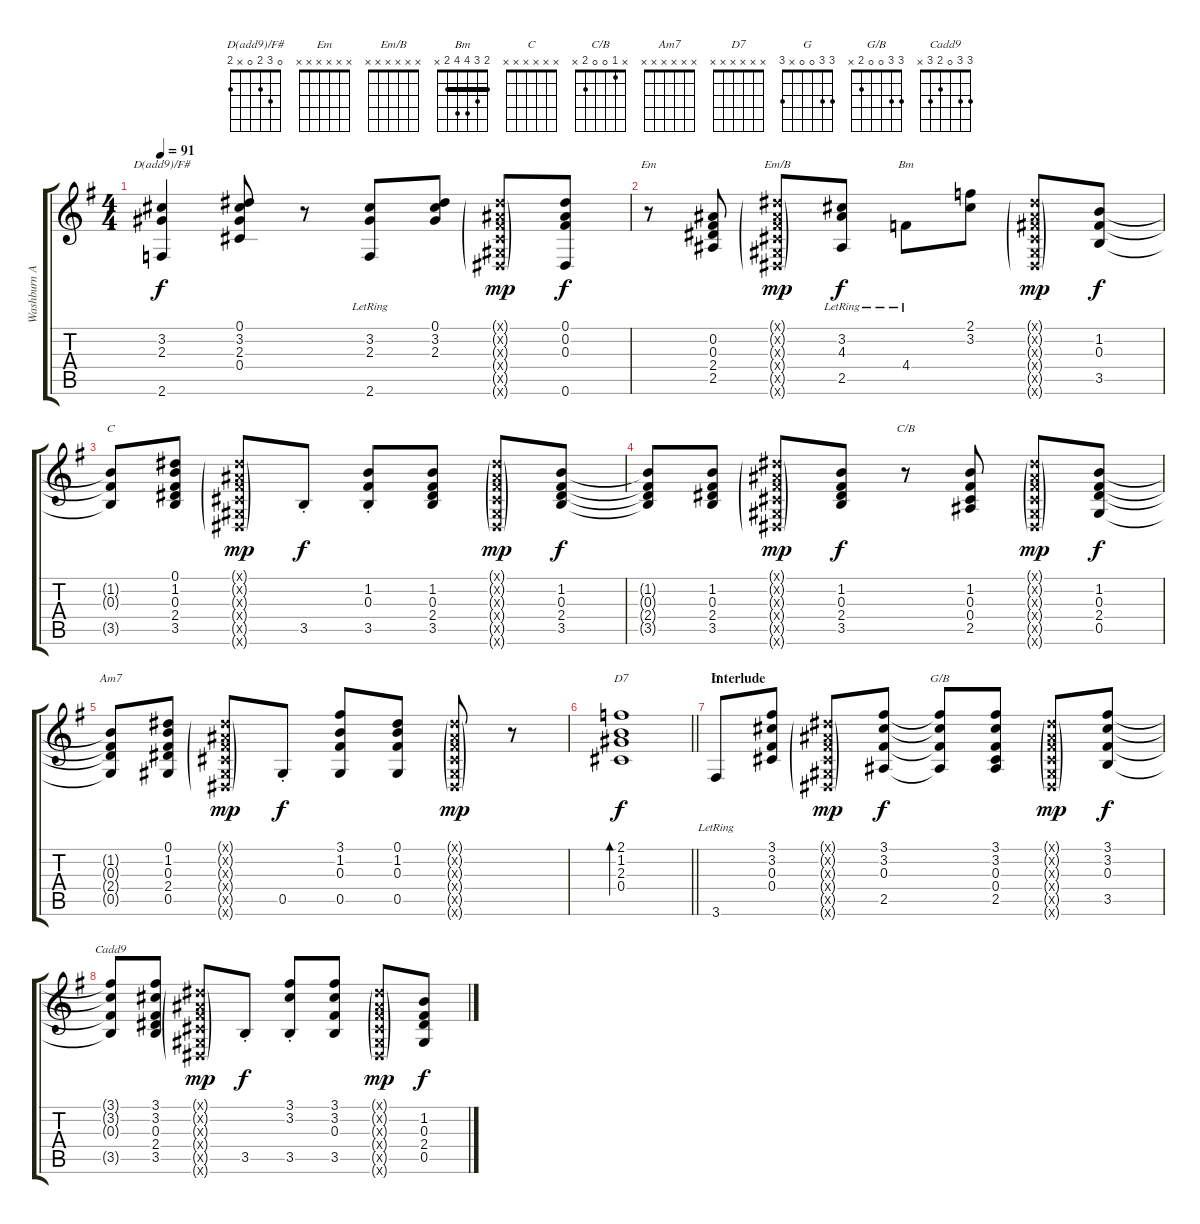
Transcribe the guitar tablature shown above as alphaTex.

\track ("Washburn Acoustic" "Washburn A") {instrument acousticguitarsteel}
\staff {score tabs}
\tuning (Eb4 Bb3 Gb3 Db3 Ab2 Eb2) {hide}
\chord ("D(add9)/F#" 0 3 2 0 x 2)
\chord ("Em" x x x x x x)
\chord ("Em/B" x x x x x x)
\chord ("Bm" 2 3 4 4 2 x) {barre 2}
\chord ("C" x x x x x x)
\chord ("C/B" x 1 0 0 2 x)
\chord ("Am7" x x x x x x)
\chord ("D7" x x x x x x)
\chord ("G" 3 3 0 0 x 3)
\chord ("G/B" 3 3 0 0 2 x)
\chord ("Cadd9" 3 3 0 2 3 x)
\ts (4 4)
\tempo 91
\clef g2
\ks g
(3.2 2.3 2.6).4{ch "D(add9)/F#" dy f} (0.1 3.2 2.3 0.4).8 r.8 (3.2 2.3 2.6{lr}).8 (0.1 3.2 2.3).8 (0.1{g x} 0.2{g x} 0.3{g x} 0.4{g x} 0.5{g x} 0.6{g x}).8{dy mp} (0.1 0.2 0.3 0.6).8{dy f} |
r.8{ch "Em"} (0.2 0.3 2.4 2.5).8 (0.1{g x} 0.2{g x} 0.3{g x} 0.4{g x} 0.5{g x} 0.6{g x}).8{ch "Em/B" dy mp} (3.2{lr} 4.3{lr} 2.5{lr}).8{dy f} 4.4{lr}.8{ch "Bm"} (2.1 3.2).8 (0.1{g x} 0.2{g x} 0.3{g x} 0.4{g x} 0.5{g x} 0.6{g x}).8{dy mp} (1.2 0.3 3.5).8{dy f} |
(1.2{t} 0.3{t} 3.5{t}).8{ch "C"} (0.1 1.2 0.3 2.4 3.5).8 (0.1{g x} 0.2{g x} 0.3{g x} 0.4{g x} 0.5{g x} 0.6{g x}).8{dy mp} 3.5{st}.8{dy f} (1.2{st} 0.3{st} 3.5{st}).8 (1.2 0.3 2.4 3.5).8 (0.1{g x} 0.2{g x} 0.3{g x} 0.4{g x} 0.5{g x} 0.6{g x}).8{dy mp} (1.2 0.3 2.4 3.5).8{dy f} |
(1.2{t} 0.3{t} 2.4{t} 3.5{t}).8 (1.2 0.3 2.4 3.5).8 (0.1{g x} 0.2{g x} 0.3{g x} 0.4{g x} 0.5{g x} 0.6{g x}).8{dy mp} (1.2 0.3 2.4 3.5).8{dy f} r.8{ch "C/B"} (1.2 0.3 0.4 2.5).8 (0.1{g x} 0.2{g x} 0.3{g x} 0.4{g x} 0.5{g x} 0.6{g x}).8{dy mp} (1.2 0.3 2.4 0.5).8{dy f} |
(1.2{t} 0.3{t} 2.4{t} 0.5{t}).8{ch "Am7"} (0.1 1.2 0.3 2.4 0.5).8 (0.1{g x} 0.2{g x} 0.3{g x} 0.4{g x} 0.5{g x} 0.6{g x}).8{dy mp} 0.5{st}.8{dy f} (3.1 1.2 0.3 0.5).8 (0.1 1.2 0.3 0.5).8 (0.1{g x} 0.2{g x} 0.3{g x} 0.4{g x} 0.5{g x} 0.6{g x}).8{dy mp} r.8 |
\barLineRight lightlight
(2.1 1.2 2.3 0.4).1{bd 240 ch "D7" dy f} |
\section ("" "Interlude")
3.6{lr}.8{ch "G"} (3.1 3.2 0.3 0.4).8 (0.1{g x} 0.2{g x} 0.3{g x} 0.4{g x} 0.5{g x} 0.6{g x}).8{dy mp} (3.1 3.2 0.3 2.5).8{dy f} (3.1{t} 3.2{t} 0.3{t} 2.5{t}).8{ch "G/B"} (3.1 3.2 0.3 0.4 2.5).8 (0.1{g x} 0.2{g x} 0.3{g x} 0.4{g x} 0.5{g x} 0.6{g x}).8{dy mp} (3.1 3.2 0.3 3.5).8{dy f} |
(3.1{t} 3.2{t} 0.3{t} 3.5{t}).8{ch "Cadd9"} (3.1 3.2 0.3 2.4 3.5).8 (0.1{g x} 0.2{g x} 0.3{g x} 0.4{g x} 0.5{g x} 0.6{g x}).8{dy mp} 3.5{st}.8{dy f} (3.1{st} 3.2{st} 3.5{st}).8 (3.1 3.2 0.3 3.5).8 (0.1{g x} 0.2{g x} 0.3{g x} 0.4{g x} 0.5{g x} 0.6{g x}).8{dy mp} (1.2 0.3 2.4 0.5).8{dy f}
